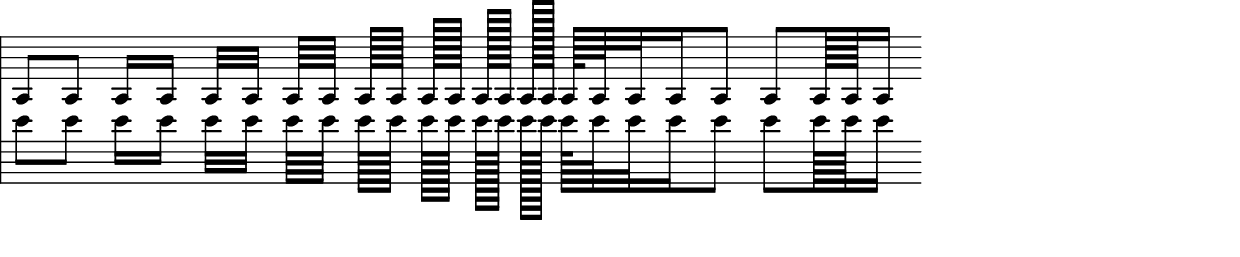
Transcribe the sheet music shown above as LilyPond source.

%% Generated by lilypond-book
%% Options: [exampleindent=10.16\mm,indent=0\mm,line-width=160\mm,paper-height=845.047\pt,paper-width=597.508\pt,papersize='(cons (* 597.508 pt) (* 845.047 pt))]
\include "lilypond-book-preamble.ly"


% ****************************************************************
% Start cut-&-pastable-section
% ****************************************************************

#(ly:set-option 'eps-box-padding 3.000000)



\paper {
  #(set-paper-size '(cons (* 597.508 pt) (* 845.047 pt)))
  indent = 0\mm
  line-width = 160\mm
  % offset the left padding, also add 1mm as lilypond creates cropped
  % images with a little space on the right
  line-width = #(- line-width (* mm  3.000000) (* mm 1))
}

\layout {
  
}




% ****************************************************************
% ly snippet:
% ****************************************************************
\sourcefilename "/lilypond-2.27.0/input/regression/beaming-more-than-4-beams-normal-size.ly"
\sourcefileline 0

\version "2.21.0"

\header{
texidoc="
Inside-staff beams should align with staff lines (sit, straddle, hang) as
smoothly as possible (standard-sized beams).  The outside-staff beams do not
interfere with staff lines, so the inside-staff beams are more important when
it comes to beam quanting/@/scoring/@/positioning."
}

\layout {
  indent = 0
  ragged-right = ##t
  \context {
    \Staff
    \omit Clef
    \omit TimeSignature
  }
}

testMusic = {
  \cadenzaOn
   a8[ 8]
   16[ 16]
   32[ 32]
   64[ 64]
   128[ 128]
   256[ 256]
   512[ 512]
   1024[ 1024]
   128[ 64 32 16 8]
   8[ 128 128 16]
}

<<
  \new Staff \testMusic
  \new Staff \transpose a c''' \testMusic
>>



% ****************************************************************
% end ly snippet
% ****************************************************************
